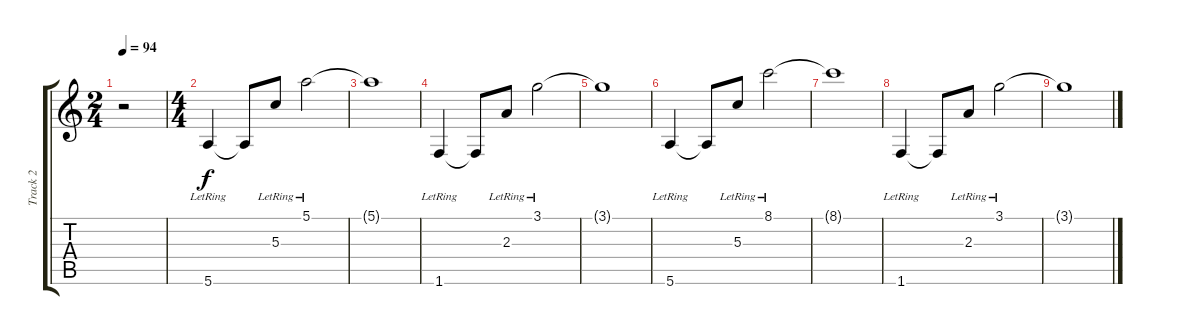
\track ("Track 2" "Track 2") {instrument overdrivenguitar}
\staff {score tabs}
\tuning (E4 B3 G3 D3 A2 E2) {hide}
\ts (2 4)
\tempo 94
\clef g2
\ks c
r.2{dy f instrument overdrivenguitar} |
\ts (4 4)
5.6{lr}.4 5.6{t}.8 5.3{lr}.8 5.1{lr}.2 |
5.1{t}.1 |
1.6{lr}.4 1.6{t}.8 2.3{lr}.8 3.1{lr}.2 |
3.1{t}.1 |
5.6{lr}.4 5.6{t}.8 5.3{lr}.8 8.1{lr}.2 |
8.1{t}.1 |
1.6{lr}.4 1.6{t}.8 2.3{lr}.8 3.1{lr}.2 |
3.1{t}.1
